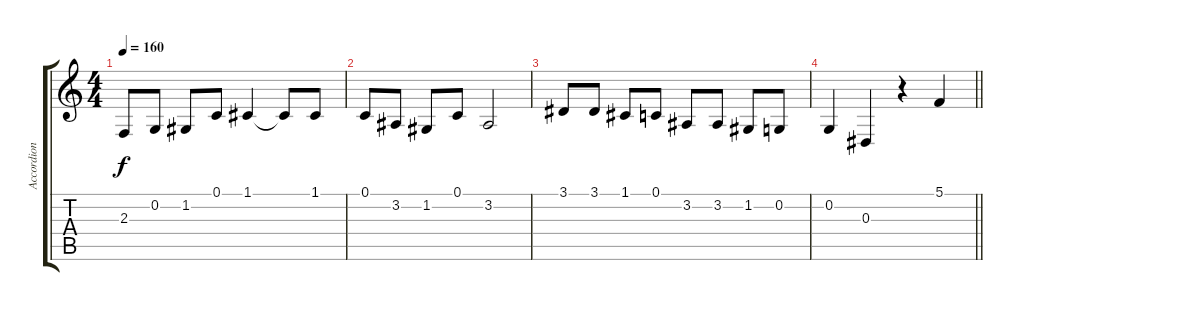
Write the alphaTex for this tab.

\track ("Accordion" "Accordion") {instrument accordion}
\staff {score tabs}
\tuning (C4 G3 Eb3 Bb2 F2 C2) {hide}
\ts (4 4)
\tempo 160
\clef g2
\ks c
2.3.8{dy f} 0.2.8 1.2.8 0.1.8 1.1.4 1.1{t}.8 1.1.8 |
0.1.8 3.2.8 1.2.8 0.1.8 3.2.2 |
3.1.8 3.1.8 1.1.8 0.1.8 3.2.8 3.2.8 1.2.8 0.2.8 |
\barLineRight lightlight
0.2.4 0.3.4 r.4 5.1.4
